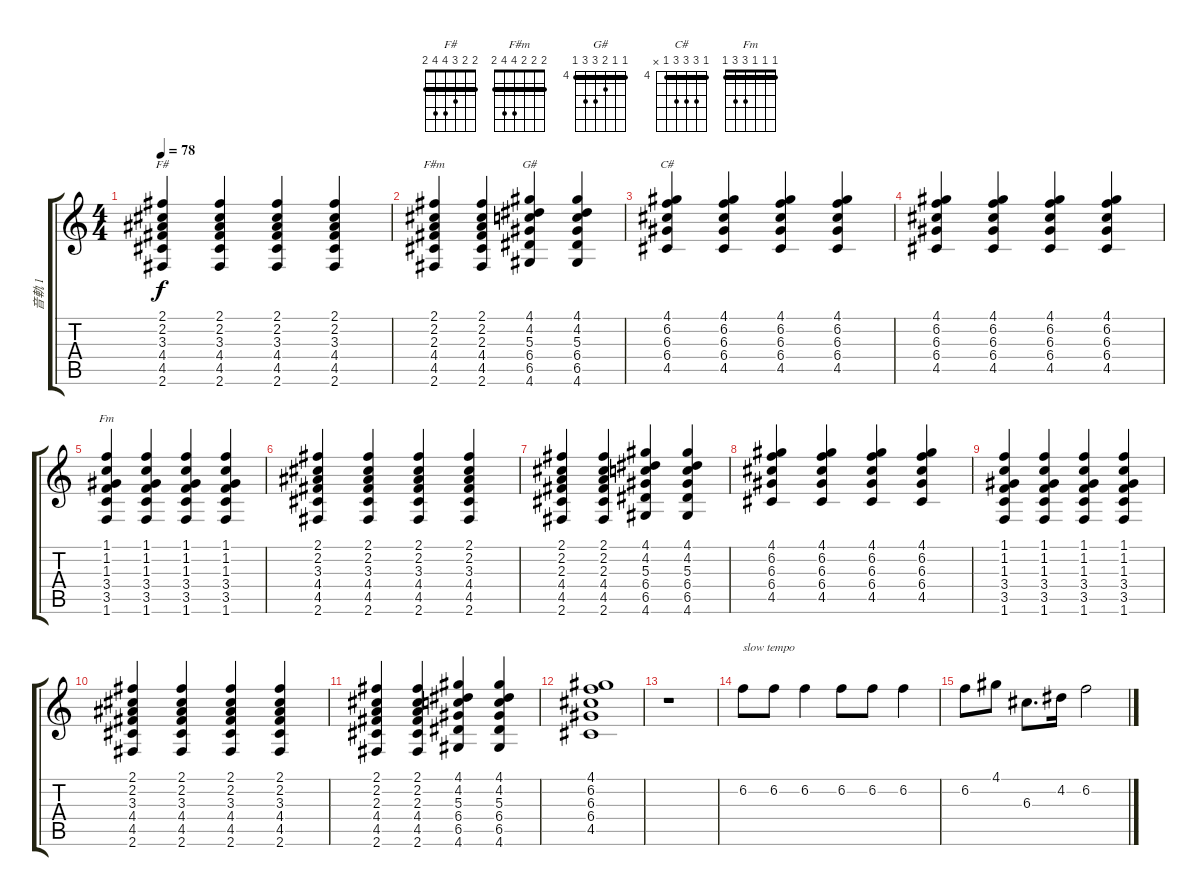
\track ("音軌 1" "音軌 1") {instrument electricguitarjazz}
\staff {score tabs}
\tuning (E4 B3 G3 D3 A2 E2) {hide}
\chord ("F#" 2 2 3 4 4 2) {barre 2}
\chord ("F#m" 2 2 2 4 4 2) {barre 2}
\chord ("G#" 4 4 5 6 6 4) {firstfret 4 barre 4}
\chord ("C#" 4 6 6 6 4 x) {firstfret 4 barre 4}
\chord ("Fm" 1 1 1 3 3 1) {barre 1}
\ts (4 4)
\tempo 78
\clef g2
\ks c
(2.1 2.2 3.3 4.4 4.5 2.6).4{ch "F#" dy f} (2.1 2.2 3.3 4.4 4.5 2.6).4 (2.1 2.2 3.3 4.4 4.5 2.6).4 (2.1 2.2 3.3 4.4 4.5 2.6).4 |
(2.1 2.2 2.3 4.4 4.5 2.6).4{ch "F#m"} (2.1 2.2 2.3 4.4 4.5 2.6).4 (4.1 4.2 5.3 6.4 6.5 4.6).4{ch "G#"} (4.1 4.2 5.3 6.4 6.5 4.6).4 |
(4.1 6.2 6.3 6.4 4.5).4{ch "C#"} (4.1 6.2 6.3 6.4 4.5).4 (4.1 6.2 6.3 6.4 4.5).4 (4.1 6.2 6.3 6.4 4.5).4 |
(4.1 6.2 6.3 6.4 4.5).4 (4.1 6.2 6.3 6.4 4.5).4 (4.1 6.2 6.3 6.4 4.5).4 (4.1 6.2 6.3 6.4 4.5).4 |
(1.1 1.2 1.3 3.4 3.5 1.6).4{ch "Fm"} (1.1 1.2 1.3 3.4 3.5 1.6).4 (1.1 1.2 1.3 3.4 3.5 1.6).4 (1.1 1.2 1.3 3.4 3.5 1.6).4 |
(2.1 2.2 3.3 4.4 4.5 2.6).4 (2.1 2.2 3.3 4.4 4.5 2.6).4 (2.1 2.2 3.3 4.4 4.5 2.6).4 (2.1 2.2 3.3 4.4 4.5 2.6).4 |
(2.1 2.2 2.3 4.4 4.5 2.6).4 (2.1 2.2 2.3 4.4 4.5 2.6).4 (4.1 4.2 5.3 6.4 6.5 4.6).4 (4.1 4.2 5.3 6.4 6.5 4.6).4 |
(4.1 6.2 6.3 6.4 4.5).4 (4.1 6.2 6.3 6.4 4.5).4 (4.1 6.2 6.3 6.4 4.5).4 (4.1 6.2 6.3 6.4 4.5).4 |
(1.1 1.2 1.3 3.4 3.5 1.6).4 (1.1 1.2 1.3 3.4 3.5 1.6).4 (1.1 1.2 1.3 3.4 3.5 1.6).4 (1.1 1.2 1.3 3.4 3.5 1.6).4 |
(2.1 2.2 3.3 4.4 4.5 2.6).4 (2.1 2.2 3.3 4.4 4.5 2.6).4 (2.1 2.2 3.3 4.4 4.5 2.6).4 (2.1 2.2 3.3 4.4 4.5 2.6).4 |
(2.1 2.2 2.3 4.4 4.5 2.6).4 (2.1 2.2 2.3 4.4 4.5 2.6).4 (4.1 4.2 5.3 6.4 6.5 4.6).4 (4.1 4.2 5.3 6.4 6.5 4.6).4 |
(4.1 6.2 6.3 6.4 4.5).1 |
r.1 |
6.2.8{txt "slow tempo"} 6.2.8 6.2.4 6.2.8 6.2.8 6.2.4 |
6.2.8 4.1.8 6.3.8{d} 4.2.16 6.2.2
